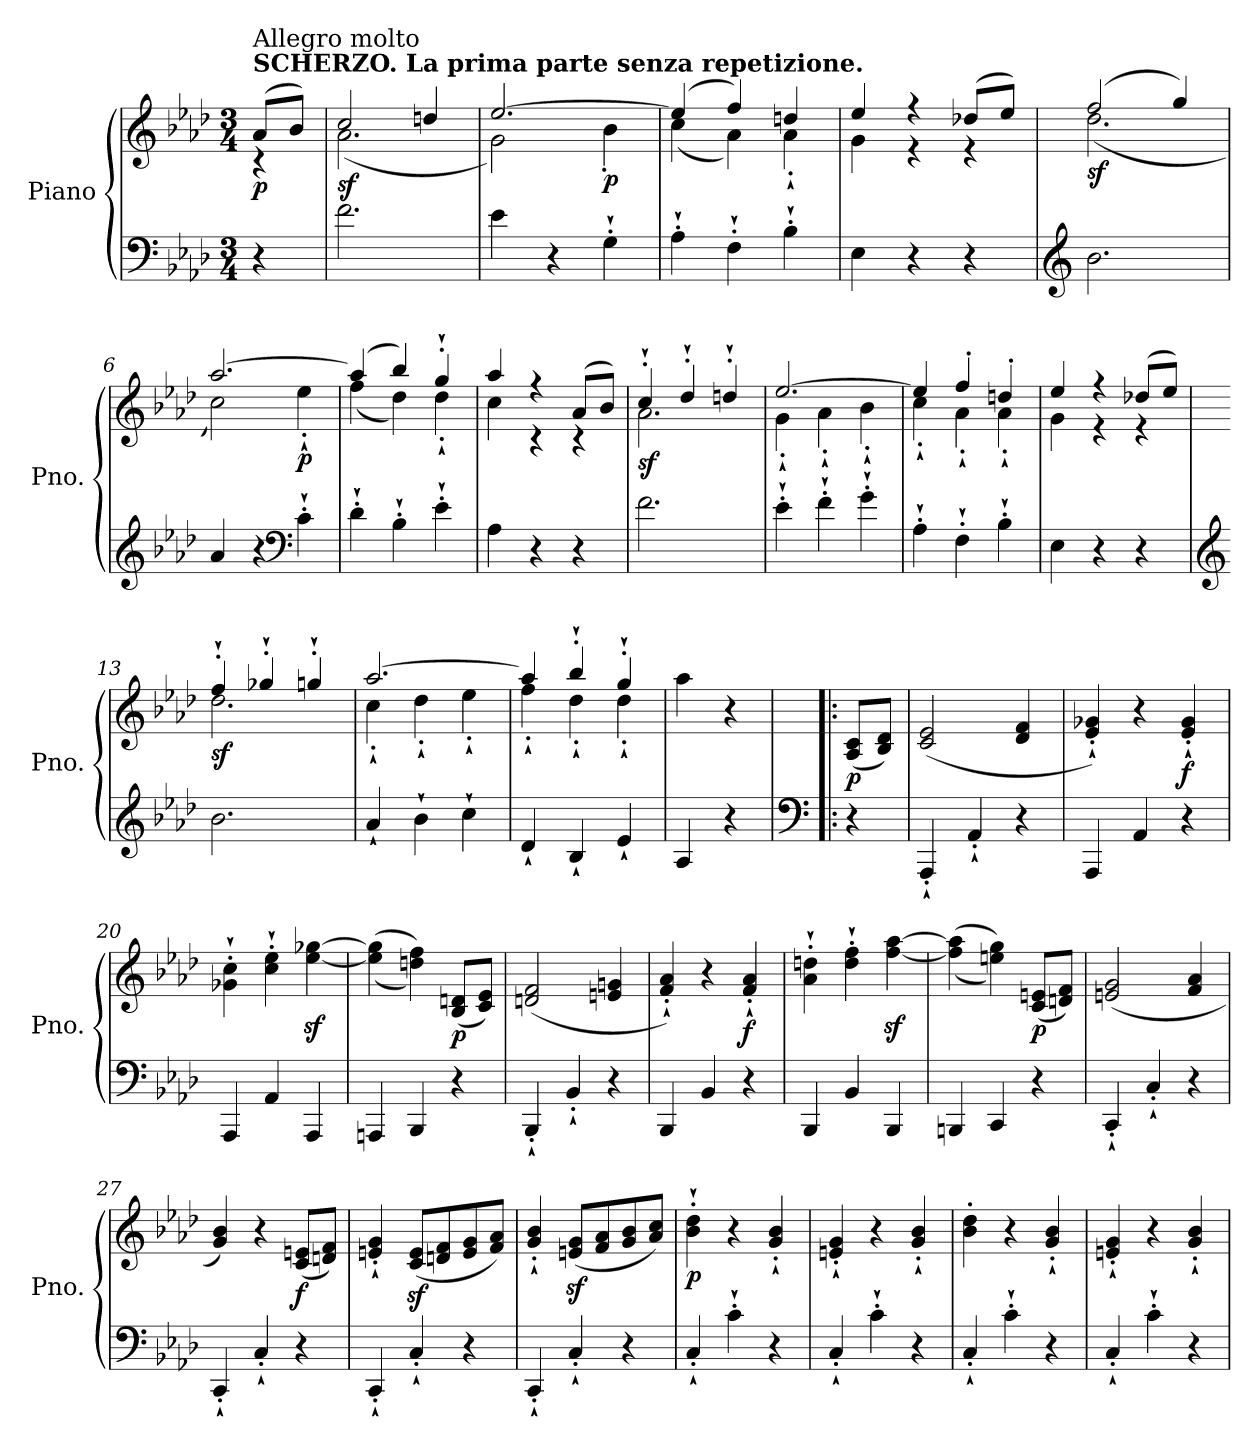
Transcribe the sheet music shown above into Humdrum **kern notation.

**kern	**kern	**dynam
*part1	*part1	*part1
*staff2	*staff1	*staff1/2
*I"Piano	*	*
*I'Pno.	*	*
*clefF4	*clefG2	*
*k[b-e-a-d-]	*k[b-e-a-d-]	*
*A-:	*A-:	*
*M3/4	*M3/4	*
=	=	=
*	*^	*
!	!LO:TX:a:B:t=SCHERZO. La prima parte senza repetizione.	!	!
!	!LO:TX:a:t=Allegro molto	!	!
!	!	!	!LO:DY:b
4r	(>8a-/L	4rc	p
.	8b-/J)	.	.
=1	=1	=1	=1
!	!	!	!LO:DY:b
2.f\	2cc/	(<2.a-\	sf
.	4ddn/	.	.
=2	=2	=2	=2
4e-\	[2.ee-/	2g\)	.
4r	.	.	.
!	!	!	!LO:DY:b
4G'`\	.	4b-'\	p
=3	=3	=3	=3
4A-'`\	(>4ee-/]	(<4cc\	.
4F'`\	4ff/)	4a-\)	.
4B-'`\	4ddn/	4a-'`\	.
=4	=4	=4	=4
4E-\	4ee-/	4g\	.
4r	4rff	4re	.
4r	(>8dd-X/L	4re	.
.	8ee-/J)	.	.
=5	=5	=5	=5
*clefG2	*	*	*
!	!	!	!LO:DY:b
2.b-\	(>2ff/	(<2.dd-\	sf
.	4gg/)	.	.
=6	=6	=6	=6
4a-/	[2.aa-/	2cc\)	.
4r	.	.	.
*clefF4	*	*	*
!	!	!	!LO:DY:b
4c'`\	.	4ee-'`\	p
=7	=7	=7	=7
4d-'`\	(>4aa-/]	(<4ff\	.
4B-'`\	4bb-/)	4dd-\)	.
4e-'`\	4gg'`/	4dd-'`\	.
=8	=8	=8	=8
4A-\	4aa-/	4cc\	.
4r	4rff	4rc	.
4r	(>8a-/L	4rc	.
.	8b-/J)	.	.
!!LO:LB:g=z	!!
=9	=9	=9	=9
!	!	!	!LO:DY:b
2.f\	4cc'`/	2.a-\	sf
.	4dd-'`/	.	.
.	4ddn'`/	.	.
=10	=10	=10	=10
4e-'`\	[2.ee-/	4g'`\	.
4f'`\	.	4a-'`\	.
4g'`\	.	4b-'`\	.
=11	=11	=11	=11
4A-'`\	4ee-/]	4cc'`\	.
4F'`\	4ff'/	4a-'`\	.
4B-'`\	4ddn'/	4a-'`\	.
=12	=12	=12	=12
4E-\	4ee-/	4g\	.
4r	4rff	4re	.
4r	(>8dd-X/L	4re	.
.	8ee-/J)	.	.
=13	=13	=13	=13
*clefG2	*	*	*
!	!	!	!LO:DY:b
2.b-\	4ff'`/	2.dd-\	sf
.	4gg-X'`/	.	.
.	4ggn'`/	.	.
=14	=14	=14	=14
4a-`/	[2.aa-/	4cc'`\	.
4b-`\	.	4dd-'`\	.
4cc`\	.	4ee-'`\	.
=15	=15	=15	=15
4d-`/	4aa-/]	4ff'`\	.
4B-`/	4bb-'`/	4dd-'`\	.
4e-`/	4gg'`/	4dd-'`\	.
*	*v	*v	*
=16	=16	=16
4A-/	4aa-\	.
4r	4r	.
!!LO:LB:g=z
=17!|:	=17!|:	=17!|:
*clefF4	*	*
!	!	!LO:DY:b
4r	(<8A-/ 8c/L	p
.	8B-/ 8d-/J)	.
=18	=18	=18
4AAA-'`/	(<2c/ 2e-/	.
4AA-'`/	.	.
4r	4d-/ 4f/	.
=19	=19	=19
4AAA-/	4e-/'` 4g-X/'`)	.
4AA-/	4r	.
!	!	!LO:DY:b
4r	4e-/'` 4g-/'`	f
=20	=20	=20
4AAA-/	4g-X\'` 4cc\'`	.
4AA-/	4cc\'` 4ee-\'`	.
4AAA-/	[4ee-\z< [4gg-X\z<	.
=21	=21	=21
4AAAn/	(>(>4ee-\] 4gg-\]	.
4BBB-/	4ddn\ 4ff\))	.
!	!	!LO:DY:b
4r	(<8B-/ 8dn/L	p
.	8c/ 8e-/J)	.
=22	=22	=22
4BBB-'`/	(<2dn/ 2f/	.
4BB-'`/	.	.
4r	4en/ 4gn/	.
=23	=23	=23
4BBB-/	4f/'` 4a-/'`)	.
4BB-/	4r	.
!	!	!LO:DY:b
4r	4f/'` 4a-/'`	f
=24	=24	=24
4BBB-/	4a-\'` 4ddn\'`	.
4BB-/	4dd\'` 4ff\'`	.
4BBB-/	[4ff\z< [4aa-\z<	.
=25	=25	=25
4BBBn/	(>(>4ff\] 4aa-\]	.
4CC/	4een\ 4gg\))	.
!	!	!LO:DY:b
4r	(<8c/ 8en/L	p
.	8dn/ 8f/J)	.
!!LO:LB:g=z
=26	=26	=26
4CC'`/	(<2en/ 2g/	.
4C'`/	.	.
4r	4f/ 4a-/	.
=27	=27	=27
4CC'`/	4g/ 4b-/)	.
4C'`/	4r	.
!	!	!LO:DY:b
4r	(<8c/ 8en/L	f
.	8dn/ 8f/J)	.
=28	=28	=28
4CC'`/	4en/'` 4g/'`	.
4C'`/	(<8c/z< 8e/z<L	.
.	8dn/ 8f/	.
4r	8e/ 8g/	.
.	8f/ 8a-/J)	.
=29	=29	=29
4CC'`/	4g/'` 4b-/'`	.
4C'`/	(<8en/z< 8g/z<L	.
.	8f/ 8a-/	.
4r	8g/ 8b-/	.
.	8a-/ 8cc/J)	.
=30	=30	=30
!	!	!LO:DY:b
4C'`/	4b-\'` 4dd-\'`	p
4c'`\	4r	.
4r	4g/'` 4b-/'`	.
!!LO:LB:g=z
=31	=31	=31
4C'`/	4en/'` 4g/'`	.
4c'`\	4r	.
4r	4g/'` 4b-/'`	.
=32	=32	=32
4C'`/	4b-\' 4dd-\'	.
4c'`\	4r	.
4r	4g/'` 4b-/'`	.
=33	=33	=33
4C'`/	4en/'` 4g/'`	.
4c'`\	4r	.
4r	4g/'` 4b-/'`	.
=	=	=
*-	*-	*-
